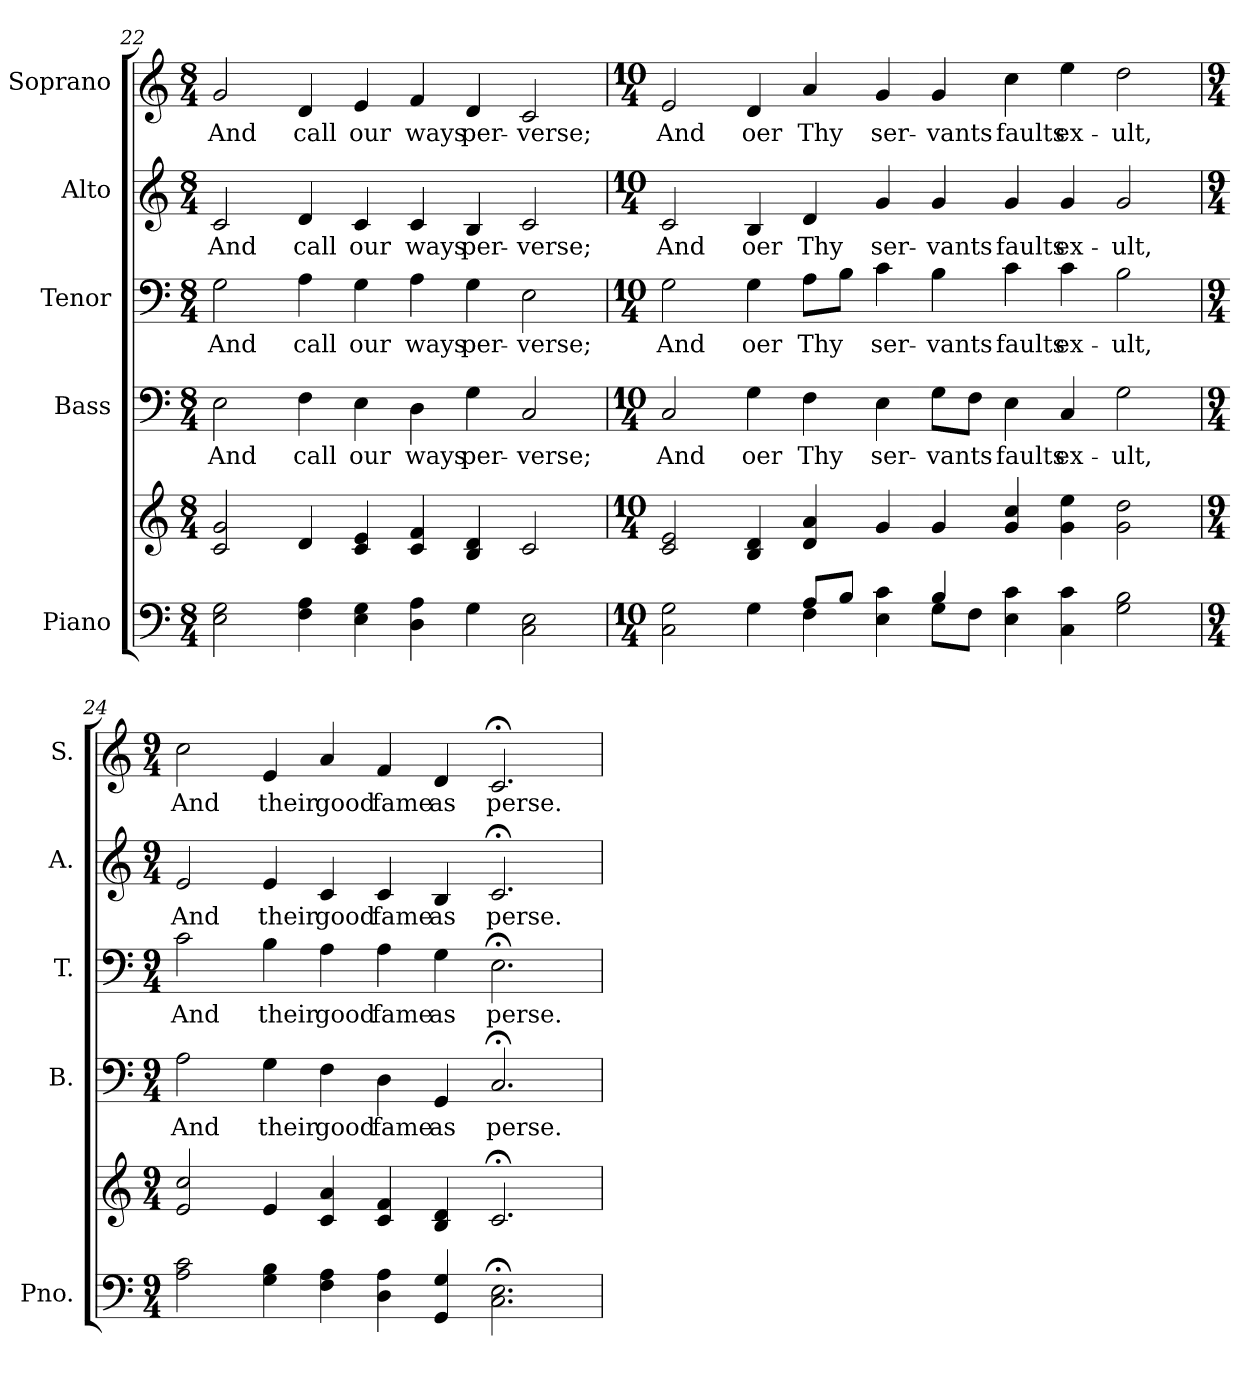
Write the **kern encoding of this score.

**kern	**kern	**kern	**text	**kern	**text	**kern	**text	**kern	**text
*part5	*part5	*part4	*part4	*part3	*part3	*part2	*part2	*part1	*part1
*staff6	*staff5	*staff4	*staff4	*staff3	*staff3	*staff2	*staff2	*staff1	*staff1
*I"Piano	*	*I"Bass	*	*I"Tenor	*	*I"Alto	*	*I"Soprano	*
*I'Pno.	*	*I'B.	*	*I'T.	*	*I'A.	*	*I'S.	*
*clefF4	*clefG2	*clefF4	*	*clefF4	*	*clefG2	*	*clefG2	*
*k[]	*k[]	*k[]	*	*k[]	*	*k[]	*	*k[]	*
*C:	*C:	*C:	*	*C:	*	*C:	*	*C:	*
*M8/4	*M8/4	*M8/4	*	*M8/4	*	*M8/4	*	*M8/4	*
=22	=22	=22	=22	=22	=22	=22	=22	=22	=22
!	!	!	!LO:LY:b:color=#000000	!	!	!	!	!	!
!	!	!	!	!	!LO:LY:b:color=#000000	!	!	!	!
!	!	!	!	!	!	!	!LO:LY:b:color=#000000	!	!
!	!	!	!	!	!	!	!	!	!LO:LY:b:color=#000000
2Ei\ 2Gi	2ci/ 2gi	2Ei\	And	2Gi\	And	2ci/	And	2gi/	And
!	!	!	!LO:LY:b:color=#000000	!	!	!	!	!	!
!	!	!	!	!	!LO:LY:b:color=#000000	!	!	!	!
!	!	!	!	!	!	!	!LO:LY:b:color=#000000	!	!
!	!	!	!	!	!	!	!	!	!LO:LY:b:color=#000000
4Fi\ 4Ai	4di/	4Fi\	call	4Ai\	call	4di/	call	4di/	call
!	!	!	!LO:LY:b:color=#000000	!	!	!	!	!	!
!	!	!	!	!	!LO:LY:b:color=#000000	!	!	!	!
!	!	!	!	!	!	!	!LO:LY:b:color=#000000	!	!
!	!	!	!	!	!	!	!	!	!LO:LY:b:color=#000000
4Ei\ 4Gi	4ci/ 4ei	4Ei\	our	4Gi\	our	4ci/	our	4ei/	our
!	!	!	!LO:LY:b:color=#000000	!	!	!	!	!	!
!	!	!	!	!	!LO:LY:b:color=#000000	!	!	!	!
!	!	!	!	!	!	!	!LO:LY:b:color=#000000	!	!
!	!	!	!	!	!	!	!	!	!LO:LY:b:color=#000000
4Di\ 4Ai	4ci/ 4fi	4Di\	ways	4Ai\	ways	4ci/	ways	4fi/	ways
!	!	!	!LO:LY:b:color=#000000	!	!	!	!	!	!
!	!	!	!	!	!LO:LY:b:color=#000000	!	!	!	!
!	!	!	!	!	!	!	!LO:LY:b:color=#000000	!	!
!	!	!	!	!	!	!	!	!	!LO:LY:b:color=#000000
4Gi\	4Bi/ 4di	4Gi\	per-	4Gi\	per-	4Bi/	per-	4di/	per-
!	!	!	!LO:LY:b:color=#000000	!	!	!	!	!	!
!	!	!	!	!	!LO:LY:b:color=#000000	!	!	!	!
!	!	!	!	!	!	!	!LO:LY:b:color=#000000	!	!
!	!	!	!	!	!	!	!	!	!LO:LY:b:color=#000000
2Ci\ 2Ei	2ci/	2Ci/	-verse;	2Ei\	-verse;	2ci/	-verse;	2ci/	-verse;
!!LO:PB:g=z
=23	=23	=23	=23	=23	=23	=23	=23	=23	=23
*M10/4	*M10/4	*M10/4	*	*M10/4	*	*M10/4	*	*M10/4	*
*^	*	*	*	*	*	*	*	*	*
!	!	!	!	!LO:LY:b:color=#000000	!	!	!	!	!	!
!	!	!	!	!	!	!LO:LY:b:color=#000000	!	!	!	!
!	!	!	!	!	!	!	!	!LO:LY:b:color=#000000	!	!
!	!	!	!	!	!	!	!	!	!	!LO:LY:b:color=#000000
2Ci\ 2Gi	2ryy	2ci/ 2ei	2Ci/	And	2Gi\	And	2ci/	And	2ei/	And
!	!	!	!	!LO:LY:b:color=#000000	!	!	!	!	!	!
!	!	!	!	!	!	!LO:LY:b:color=#000000	!	!	!	!
!	!	!	!	!	!	!	!	!LO:LY:b:color=#000000	!	!
!	!	!	!	!	!	!	!	!	!	!LO:LY:b:color=#000000
4Gi\	4ryy	4Bi/ 4di	4Gi\	oer	4Gi\	oer	4Bi/	oer	4di/	oer
!	!	!	!	!LO:LY:b:color=#000000	!	!	!	!	!	!
!	!	!	!	!	!	!LO:LY:b:color=#000000	!	!	!	!
!	!	!	!	!	!	!	!	!LO:LY:b:color=#000000	!	!
!	!	!	!	!	!	!	!	!	!	!LO:LY:b:color=#000000
8Ai/L	4Fi\	4di/ 4ai	4Fi\	Thy	8Ai\L	Thy	4di/	Thy	4ai/	Thy
8Bi/J	.	.	.	.	8Bi\J	.	.	.	.	.
!	!	!	!	!LO:LY:b:color=#000000	!	!	!	!	!	!
!	!	!	!	!	!	!LO:LY:b:color=#000000	!	!	!	!
!	!	!	!	!	!	!	!	!LO:LY:b:color=#000000	!	!
!	!	!	!	!	!	!	!	!	!	!LO:LY:b:color=#000000
4Ei\ 4ci	4ryy	4gi/	4Ei\	ser-	4ci\	ser-	4gi/	ser-	4gi/	ser-
!	!	!	!	!LO:LY:b:color=#000000	!	!	!	!	!	!
!	!	!	!	!	!	!LO:LY:b:color=#000000	!	!	!	!
!	!	!	!	!	!	!	!	!LO:LY:b:color=#000000	!	!
!	!	!	!	!	!	!	!	!	!	!LO:LY:b:color=#000000
4Bi/	8Gi\L	4gi/	8Gi\L	-vants	4Bi\	-vants	4gi/	-vants	4gi/	-vants
.	8Fi\J	.	8Fi\J	.	.	.	.	.	.	.
!	!	!	!	!LO:LY:b:color=#000000	!	!	!	!	!	!
!	!	!	!	!	!	!LO:LY:b:color=#000000	!	!	!	!
!	!	!	!	!	!	!	!	!LO:LY:b:color=#000000	!	!
!	!	!	!	!	!	!	!	!	!	!LO:LY:b:color=#000000
4Ei\ 4ci	2ryy	4gi/ 4cci	4Ei\	faults	4ci\	faults	4gi/	faults	4cci\	faults
!	!	!	!	!LO:LY:b:color=#000000	!	!	!	!	!	!
!	!	!	!	!	!	!LO:LY:b:color=#000000	!	!	!	!
!	!	!	!	!	!	!	!	!LO:LY:b:color=#000000	!	!
!	!	!	!	!	!	!	!	!	!	!LO:LY:b:color=#000000
4Ci\ 4ci	.	4gi\ 4eei	4Ci/	ex-	4ci\	ex-	4gi/	ex-	4eei\	ex-
!	!	!	!	!LO:LY:b:color=#000000	!	!	!	!	!	!
!	!	!	!	!	!	!LO:LY:b:color=#000000	!	!	!	!
!	!	!	!	!	!	!	!	!LO:LY:b:color=#000000	!	!
!	!	!	!	!	!	!	!	!	!	!LO:LY:b:color=#000000
2Gi\ 2Bi	2ryy	2gi\ 2ddi	2Gi\	-ult,	2Bi\	-ult,	2gi/	-ult,	2ddi\	-ult,
*v	*v	*	*	*	*	*	*	*	*	*
=24	=24	=24	=24	=24	=24	=24	=24	=24	=24
*M9/4	*M9/4	*M9/4	*	*M9/4	*	*M9/4	*	*M9/4	*
*^	*	*	*	*	*	*	*	*	*
!	!	!	!	!LO:LY:b:color=#000000	!	!	!	!	!	!
*v	*v	*	*	*	*	*	*	*	*	*
*^	*	*	*	*	*	*	*	*	*
!	!	!	!	!	!	!LO:LY:b:color=#000000	!	!	!	!
*v	*v	*	*	*	*	*	*	*	*	*
*^	*	*	*	*	*	*	*	*	*
!	!	!	!	!	!	!	!	!LO:LY:b:color=#000000	!	!
*v	*v	*	*	*	*	*	*	*	*	*
*^	*	*	*	*	*	*	*	*	*
!	!	!	!	!	!	!	!	!	!	!LO:LY:b:color=#000000
*v	*v	*	*	*	*	*	*	*	*	*
2Ai\ 2ci	2ei/ 2cci	2Ai\	And	2ci\	And	2ei/	And	2cci\	And
!	!	!	!LO:LY:b:color=#000000	!	!	!	!	!	!
!	!	!	!	!	!LO:LY:b:color=#000000	!	!	!	!
!	!	!	!	!	!	!	!LO:LY:b:color=#000000	!	!
!	!	!	!	!	!	!	!	!	!LO:LY:b:color=#000000
4Gi\ 4Bi	4ei/	4Gi\	their	4Bi\	their	4ei/	their	4ei/	their
!	!	!	!LO:LY:b:color=#000000	!	!	!	!	!	!
!	!	!	!	!	!LO:LY:b:color=#000000	!	!	!	!
!	!	!	!	!	!	!	!LO:LY:b:color=#000000	!	!
!	!	!	!	!	!	!	!	!	!LO:LY:b:color=#000000
4Fi\ 4Ai	4ci/ 4ai	4Fi\	good	4Ai\	good	4ci/	good	4ai/	good
!	!	!	!LO:LY:b:color=#000000	!	!	!	!	!	!
!	!	!	!	!	!LO:LY:b:color=#000000	!	!	!	!
!	!	!	!	!	!	!	!LO:LY:b:color=#000000	!	!
!	!	!	!	!	!	!	!	!	!LO:LY:b:color=#000000
4Di\ 4Ai	4ci/ 4fi	4Di\	fame	4Ai\	fame	4ci/	fame	4fi/	fame
!	!	!	!LO:LY:b:color=#000000	!	!	!	!	!	!
!	!	!	!	!	!LO:LY:b:color=#000000	!	!	!	!
!	!	!	!	!	!	!	!LO:LY:b:color=#000000	!	!
!	!	!	!	!	!	!	!	!	!LO:LY:b:color=#000000
4GGi/ 4Gi	4Bi/ 4di	4GGi/	as	4Gi\	as	4Bi/	as	4di/	as
!	!	!	!LO:LY:b:color=#000000	!	!	!	!	!	!
!	!	!	!	!	!LO:LY:b:color=#000000	!	!	!	!
!	!	!	!	!	!	!	!LO:LY:b:color=#000000	!	!
!	!	!	!	!	!	!	!	!	!LO:LY:b:color=#000000
2.Ci\; 2.Ei;	2.c;i/	2.C;i/	perse.	2.E;i\	perse.	2.c;i/	perse.	2.c;i/	perse.
=	=	=	=	=	=	=	=	=	=
*-	*-	*-	*-	*-	*-	*-	*-	*-	*-
